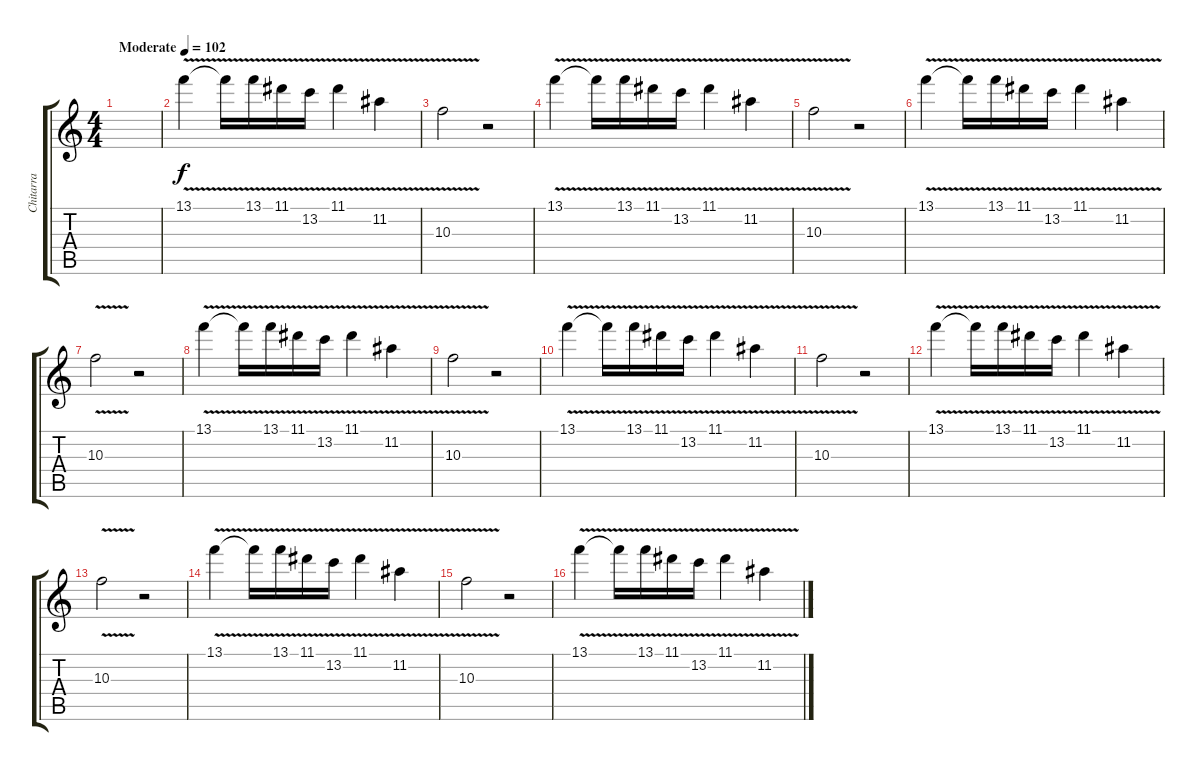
\track ("Chitarra" "Chitarra") {instrument electricguitarclean}
\staff {score tabs}
\tuning (E4 B3 G3 D3 A2 E2) {hide}
\ts (4 4)
\tempo (102 "Moderate")
\clef g2
\ks c
|
13.1{v}.4 13.1{t}.16 13.1{v}.16 11.1{v}.16 13.2{v}.16 11.1{v}.4 11.2{v}.4 |
10.3{v}.2 r.2 |
13.1{v}.4 13.1{t}.16 13.1{v}.16 11.1{v}.16 13.2{v}.16 11.1{v}.4 11.2{v}.4 |
10.3{v}.2 r.2 |
13.1{v}.4 13.1{t}.16 13.1{v}.16 11.1{v}.16 13.2{v}.16 11.1{v}.4 11.2{v}.4 |
10.3{v}.2 r.2 |
13.1{v}.4 13.1{t}.16 13.1{v}.16 11.1{v}.16 13.2{v}.16 11.1{v}.4 11.2{v}.4 |
10.3{v}.2 r.2 |
13.1{v}.4 13.1{t}.16 13.1{v}.16 11.1{v}.16 13.2{v}.16 11.1{v}.4 11.2{v}.4 |
10.3{v}.2 r.2 |
13.1{v}.4 13.1{t}.16 13.1{v}.16 11.1{v}.16 13.2{v}.16 11.1{v}.4 11.2{v}.4 |
10.3{v}.2 r.2 |
13.1{v}.4 13.1{t}.16 13.1{v}.16 11.1{v}.16 13.2{v}.16 11.1{v}.4 11.2{v}.4 |
10.3{v}.2 r.2 |
13.1{v}.4 13.1{t}.16 13.1{v}.16 11.1{v}.16 13.2{v}.16 11.1{v}.4 11.2{v}.4
